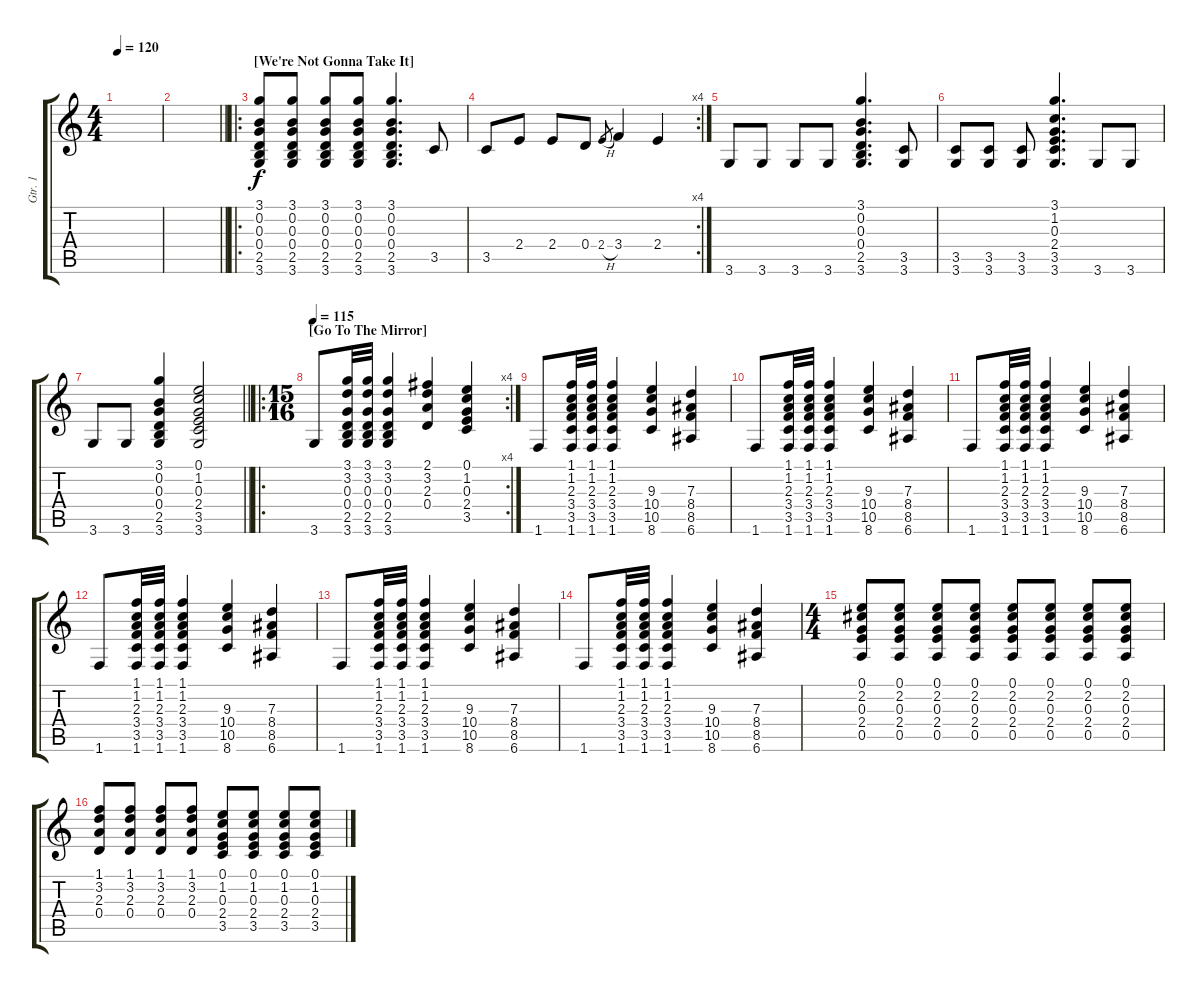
\track ("Gtr. 1" "Gtr. 1") {instrument acousticguitarsteel}
\staff {score tabs}
\tuning (E4 B3 G3 D3 A2 E2) {hide}
\ts (4 4)
\tempo 120
\clef g2
\ks c
|
\barLineRight lightlight
|
\ro
\section ("" "[We're Not Gonna Take It]")
(3.1 0.2 0.3 0.4 2.5 3.6).8 (3.1 0.2 0.3 0.4 2.5 3.6).8 (3.1 0.2 0.3 0.4 2.5 3.6).8 (3.1 0.2 0.3 0.4 2.5 3.6).8 (3.1 0.2 0.3 0.4 2.5 3.6).4{d} 3.5.8 |
\rc 4
3.5.8 2.4.8 2.4.8 0.4.8 2.4{h}.8{gr} 3.4.4 2.4.4 |
3.6.8 3.6.8 3.6.8 3.6.8 (3.1 0.2 0.3 0.4 2.5 3.6).4{d} (3.5 3.6).8 |
(3.5 3.6).8 (3.5 3.6).8 (3.5 3.6).8 (3.1 1.2 0.3 2.4 3.5 3.6).4{d} 3.6.8 3.6.8 |
\barLineRight lightlight
3.6.8 3.6.8 (3.1 0.2 0.3 0.4 2.5 3.6).4 (0.1 1.2 0.3 2.4 3.5 3.6).2 |
\ro
\rc 4
\ts (15 16)
\section ("" "[Go To The Mirror]")
\tempo 115
3.6.8 (3.1 3.2 0.3 0.4 2.5 3.6).32 (3.1 3.2 0.3 0.4 2.5 3.6).32 (3.1 3.2 0.3 0.4 2.5 3.6).4 (2.1 3.2 2.3 0.4).4 (0.1 1.2 0.3 2.4 3.5).4 |
1.6.8 (1.1 1.2 2.3 3.4 3.5 1.6).32 (1.1 1.2 2.3 3.4 3.5 1.6).32 (1.1 1.2 2.3 3.4 3.5 1.6).4 (9.3 10.4 10.5 8.6).4 (7.3 8.4 8.5 6.6).4 |
1.6.8 (1.1 1.2 2.3 3.4 3.5 1.6).32 (1.1 1.2 2.3 3.4 3.5 1.6).32 (1.1 1.2 2.3 3.4 3.5 1.6).4 (9.3 10.4 10.5 8.6).4 (7.3 8.4 8.5 6.6).4 |
1.6.8 (1.1 1.2 2.3 3.4 3.5 1.6).32 (1.1 1.2 2.3 3.4 3.5 1.6).32 (1.1 1.2 2.3 3.4 3.5 1.6).4 (9.3 10.4 10.5 8.6).4 (7.3 8.4 8.5 6.6).4 |
1.6.8 (1.1 1.2 2.3 3.4 3.5 1.6).32 (1.1 1.2 2.3 3.4 3.5 1.6).32 (1.1 1.2 2.3 3.4 3.5 1.6).4 (9.3 10.4 10.5 8.6).4 (7.3 8.4 8.5 6.6).4 |
1.6.8 (1.1 1.2 2.3 3.4 3.5 1.6).32 (1.1 1.2 2.3 3.4 3.5 1.6).32 (1.1 1.2 2.3 3.4 3.5 1.6).4 (9.3 10.4 10.5 8.6).4 (7.3 8.4 8.5 6.6).4 |
1.6.8 (1.1 1.2 2.3 3.4 3.5 1.6).32 (1.1 1.2 2.3 3.4 3.5 1.6).32 (1.1 1.2 2.3 3.4 3.5 1.6).4 (9.3 10.4 10.5 8.6).4 (7.3 8.4 8.5 6.6).4 |
\ts (4 4)
(0.1 2.2 0.3 2.4 0.5).8 (0.1 2.2 0.3 2.4 0.5).8 (0.1 2.2 0.3 2.4 0.5).8 (0.1 2.2 0.3 2.4 0.5).8 (0.1 2.2 0.3 2.4 0.5).8 (0.1 2.2 0.3 2.4 0.5).8 (0.1 2.2 0.3 2.4 0.5).8 (0.1 2.2 0.3 2.4 0.5).8 |
(1.1 3.2 2.3 0.4).8 (1.1 3.2 2.3 0.4).8 (1.1 3.2 2.3 0.4).8 (1.1 3.2 2.3 0.4).8 (0.1 1.2 0.3 2.4 3.5).8 (0.1 1.2 0.3 2.4 3.5).8 (0.1 1.2 0.3 2.4 3.5).8 (0.1 1.2 0.3 2.4 3.5).8
